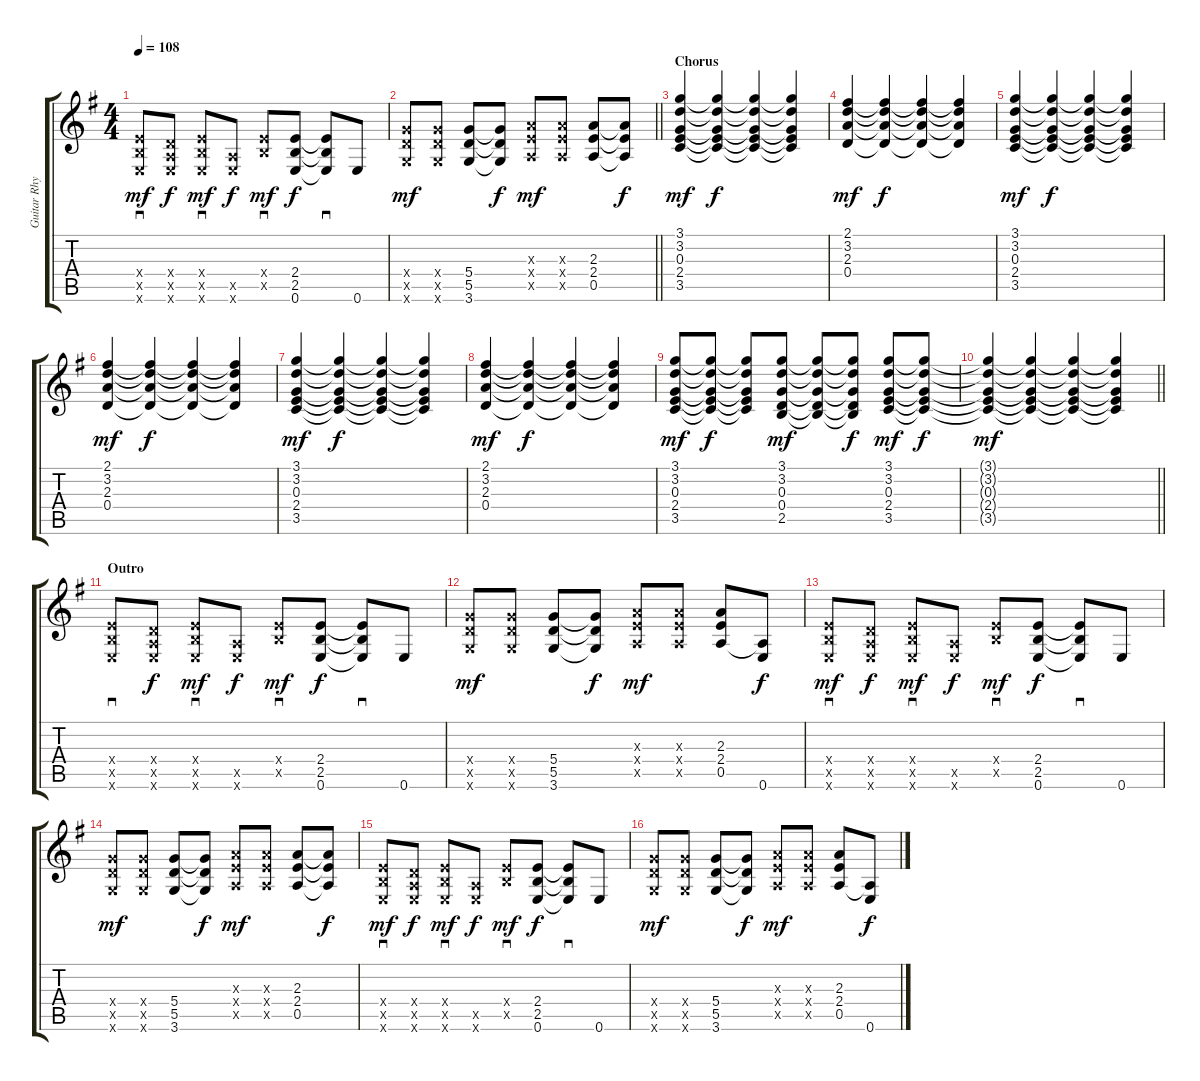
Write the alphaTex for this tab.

\track ("Guitar Rhythm" "Guitar Rhy") {instrument distortionguitar}
\staff {score tabs}
\tuning (E4 B3 G3 D3 A2 E2) {hide}
\ts (4 4)
\tempo 108
\clef g2
\ks g
(2.4{x} 2.5{x} 0.6{x}).8{sd dy mf} (0.4{x} 0.5{x} 0.6{x}).8{dy f} (2.4{x} 2.5{x} 0.6{x}).8{sd dy mf} (0.5{x} 0.6{x}).8{dy f} (2.4{x} 2.5{x}).8{sd dy mf} (2.4 2.5 0.6).8{dy f} (2.4{t} 2.5{t} 0.6{t}).8{sd} 0.6.8 |
\barLineRight lightlight
(5.4{x} 5.5{x} 3.6{x}).8{dy mf} (5.4{x} 5.5{x} 3.6{x}).8 (5.4 5.5 3.6).8 (5.4{t} 5.5{t} 3.6{t}).8{dy f} (2.3{x} 2.4{x} 0.5{x}).8{dy mf} (2.3{x} 2.4{x} 0.5{x}).8 (2.3 2.4 0.5).8 (2.3{t} 2.4{t} 0.5{t}).8{dy f} |
\section ("" "Chorus")
(3.1 3.2 0.3 2.4 3.5).4{dy mf} (3.1{t} 3.2{t} 0.3{t} 2.4{t} 3.5{t}).4{dy f} (3.1{t} 3.2{t} 0.3{t} 2.4{t} 3.5{t}).4 (3.1{t} 3.2{t} 0.3{t} 2.4{t} 3.5{t}).4 |
(2.1 3.2 2.3 0.4).4{dy mf} (2.1{t} 3.2{t} 2.3{t} 0.4{t}).4{dy f} (2.1{t} 3.2{t} 2.3{t} 0.4{t}).4 (2.1{t} 3.2{t} 2.3{t} 0.4{t}).4 |
(3.1 3.2 0.3 2.4 3.5).4{dy mf} (3.1{t} 3.2{t} 0.3{t} 2.4{t} 3.5{t}).4{dy f} (3.1{t} 3.2{t} 0.3{t} 2.4{t} 3.5{t}).4 (3.1{t} 3.2{t} 0.3{t} 2.4{t} 3.5{t}).4 |
(2.1 3.2 2.3 0.4).4{dy mf} (2.1{t} 3.2{t} 2.3{t} 0.4{t}).4{dy f} (2.1{t} 3.2{t} 2.3{t} 0.4{t}).4 (2.1{t} 3.2{t} 2.3{t} 0.4{t}).4 |
(3.1 3.2 0.3 2.4 3.5).4{dy mf} (3.1{t} 3.2{t} 0.3{t} 2.4{t} 3.5{t}).4{dy f} (3.1{t} 3.2{t} 0.3{t} 2.4{t} 3.5{t}).4 (3.1{t} 3.2{t} 0.3{t} 2.4{t} 3.5{t}).4 |
(2.1 3.2 2.3 0.4).4{dy mf} (2.1{t} 3.2{t} 2.3{t} 0.4{t}).4{dy f} (2.1{t} 3.2{t} 2.3{t} 0.4{t}).4 (2.1{t} 3.2{t} 2.3{t} 0.4{t}).4 |
(3.1 3.2 0.3 2.4 3.5).8{dy mf} (3.1{t} 3.2{t} 0.3{t} 2.4{t} 3.5{t}).8{dy f} (3.1{t} 3.2{t} 0.3{t} 2.4{t} 3.5{t}).8 (3.1 3.2 0.3 0.4 2.5).8{dy mf} (3.1{t} 3.2{t} 0.3{t} 0.4{t} 2.5{t}).8 (3.1{t} 3.2{t} 0.3{t} 0.4{t} 2.5{t}).8{dy f} (3.1 3.2 0.3 2.4 3.5).8{dy mf} (3.1{t} 3.2{t} 0.3{t} 2.4{t} 3.5{t}).8{dy f} |
\barLineRight lightlight
(3.1{t} 3.2{t} 0.3{t} 2.4{t} 3.5{t}).4{dy mf} (3.1{t} 3.2{t} 0.3{t} 2.4{t} 3.5{t}).4 (3.1{t} 3.2{t} 0.3{t} 2.4{t} 3.5{t}).4 (3.1{t} 3.2{t} 0.3{t} 2.4{t} 3.5{t}).4 |
\section ("" "Outro")
(2.4{x} 2.5{x} 0.6{x}).8{sd} (0.4{x} 0.5{x} 0.6{x}).8{dy f} (2.4{x} 2.5{x} 0.6{x}).8{sd dy mf} (0.5{x} 0.6{x}).8{dy f} (2.4{x} 2.5{x}).8{sd dy mf} (2.4 2.5 0.6).8{dy f} (2.4{t} 2.5{t} 0.6{t}).8{sd} 0.6.8 |
(5.4{x} 5.5{x} 3.6{x}).8{dy mf} (5.4{x} 5.5{x} 3.6{x}).8 (5.4 5.5 3.6).8 (5.4{t} 5.5{t} 3.6{t}).8{dy f} (2.3{x} 2.4{x} 0.5{x}).8{dy mf} (2.3{x} 2.4{x} 0.5{x}).8 (2.3 2.4 0.5).8 (0.5{t} 0.6).8{dy f} |
(2.4{x} 2.5{x} 0.6{x}).8{sd dy mf} (0.4{x} 0.5{x} 0.6{x}).8{dy f} (2.4{x} 2.5{x} 0.6{x}).8{sd dy mf} (0.5{x} 0.6{x}).8{dy f} (2.4{x} 2.5{x}).8{sd dy mf} (2.4 2.5 0.6).8{dy f} (2.4{t} 2.5{t} 0.6{t}).8{sd} 0.6.8 |
(5.4{x} 5.5{x} 3.6{x}).8{dy mf} (5.4{x} 5.5{x} 3.6{x}).8 (5.4 5.5 3.6).8 (5.4{t} 5.5{t} 3.6{t}).8{dy f} (2.3{x} 2.4{x} 0.5{x}).8{dy mf} (2.3{x} 2.4{x} 0.5{x}).8 (2.3 2.4 0.5).8 (2.3{t} 2.4{t} 0.5{t}).8{dy f} |
(2.4{x} 2.5{x} 0.6{x}).8{sd dy mf} (0.4{x} 0.5{x} 0.6{x}).8{dy f} (2.4{x} 2.5{x} 0.6{x}).8{sd dy mf} (0.5{x} 0.6{x}).8{dy f} (2.4{x} 2.5{x}).8{sd dy mf} (2.4 2.5 0.6).8{dy f} (2.4{t} 2.5{t} 0.6{t}).8{sd} 0.6.8 |
(5.4{x} 5.5{x} 3.6{x}).8{dy mf} (5.4{x} 5.5{x} 3.6{x}).8 (5.4 5.5 3.6).8 (5.4{t} 5.5{t} 3.6{t}).8{dy f} (2.3{x} 2.4{x} 0.5{x}).8{dy mf} (2.3{x} 2.4{x} 0.5{x}).8 (2.3 2.4 0.5).8 (0.5{t} 0.6).8{dy f}
